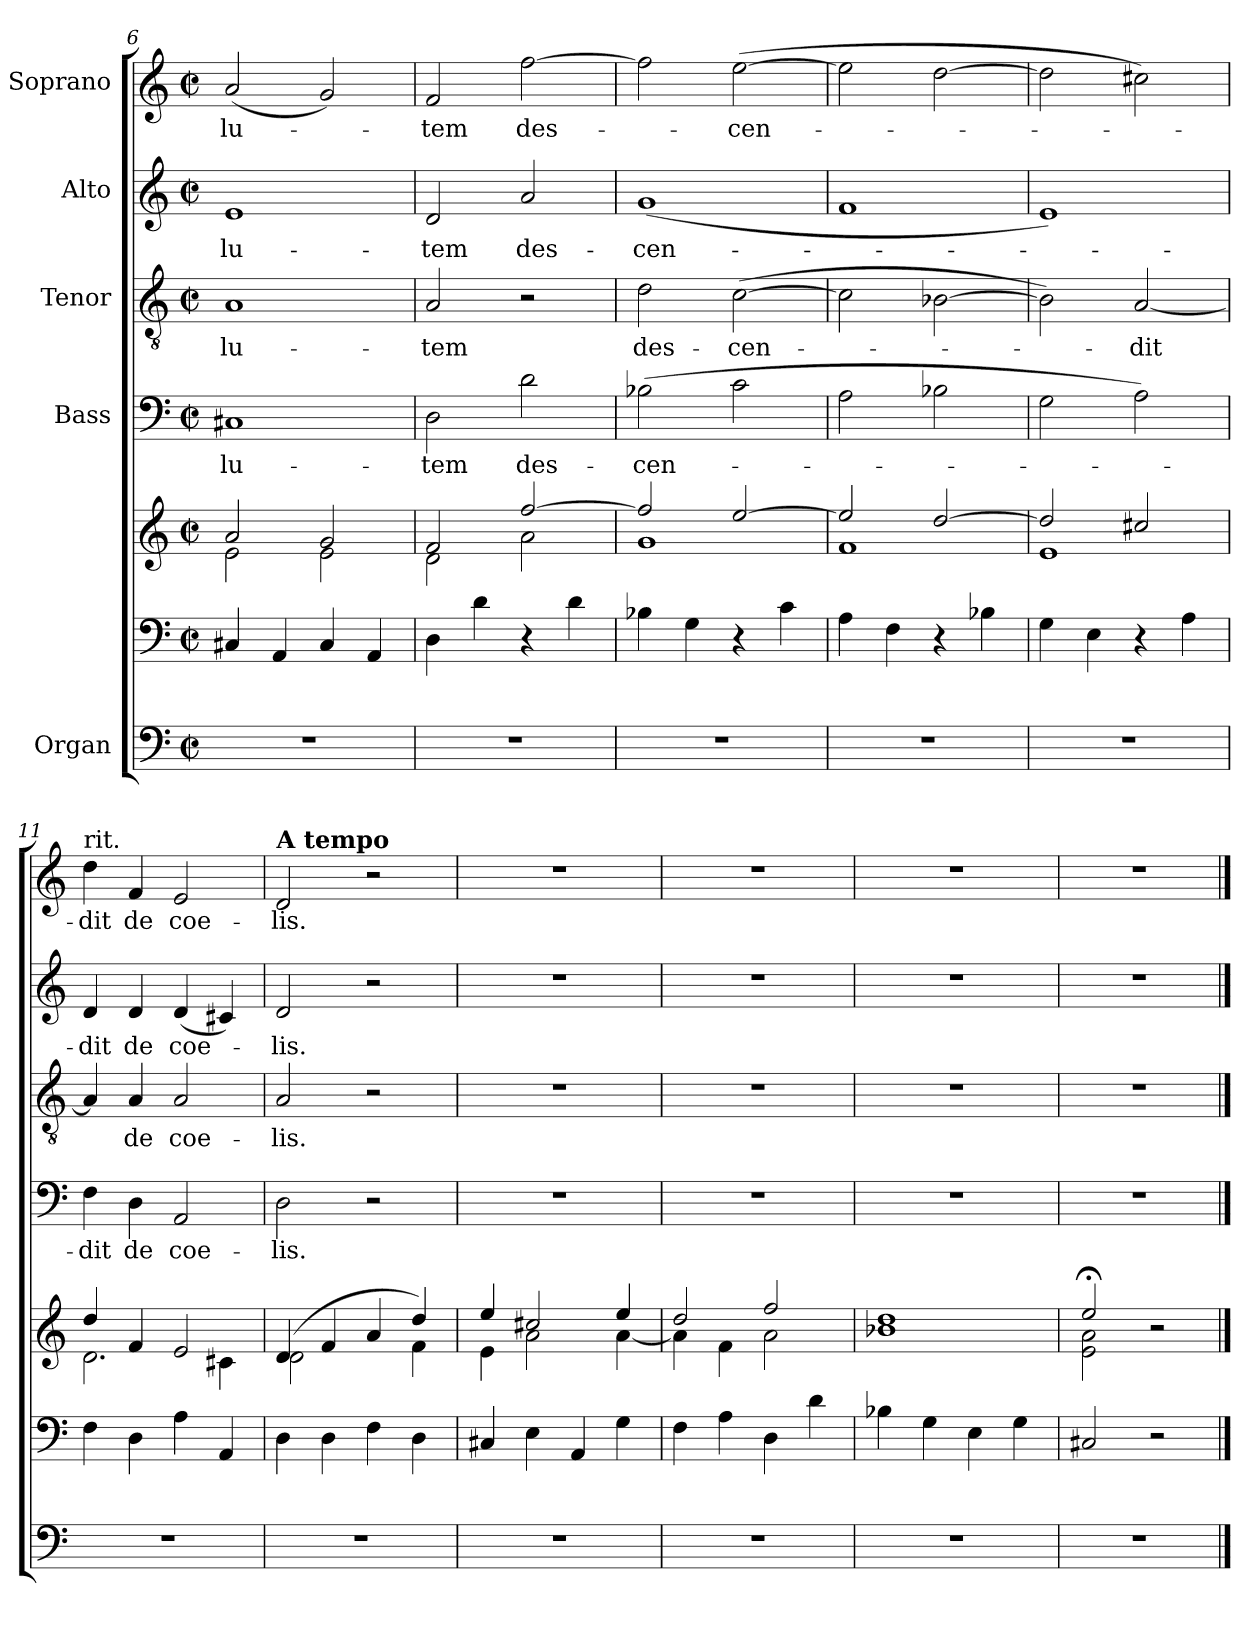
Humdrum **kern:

**kern	**kern	**kern	**kern	**text	**kern	**text	**kern	**text	**kern	**text
*part5	*part5	*part5	*part4	*part4	*part3	*part3	*part2	*part2	*part1	*part1
*staff7	*staff6	*staff5	*staff4	*staff4	*staff3	*staff3	*staff2	*staff2	*staff1	*staff1
*I"Organ	*	*	*I"Bass	*	*I"Tenor	*	*I"Alto	*	*I"Soprano	*
!!LO:PB:g=z
*clefF4	*clefF4	*clefG2	*clefF4	*	*clefGv2	*	*clefG2	*	*clefG2	*
*k[]	*k[]	*k[]	*k[]	*	*k[]	*	*k[]	*	*k[]	*
*M2/2	*M2/2	*M2/2	*M2/2	*	*M2/2	*	*M2/2	*	*M2/2	*
*met(c|)	*met(c|)	*met(c|)	*met(c|)	*	*met(c|)	*	*met(c|)	*	*met(c|)	*
=6	=6	=6	=6	=6	=6	=6	=6	=6	=6	=6
*	*	*^	*	*	*	*	*	*	*	*
!	!	!	!	!	!LO:LY:b	!	!LO:LY:b	!	!LO:LY:b	!	!LO:LY:b
1r	4C#X/	2a/	2e\	1C#X	-lu-	1A	-lu-	1e	-lu-	(2a/	-lu-
.	4AA/	.	.	.	.	.	.	.	.	.	.
.	4C#/	2g/	2e\	.	.	.	.	.	.	2g/)	.
.	4AA/	.	.	.	.	.	.	.	.	.	.
=7	=7	=7	=7	=7	=7	=7	=7	=7	=7	=7	=7
!	!	!	!	!	!LO:LY:b	!	!LO:LY:b	!	!LO:LY:b	!	!LO:LY:b
1r	4D\	2f/	2d\	2D\	-tem	2A/	-tem	2d/	-tem	2f/	-tem
.	4d\	.	.	.	.	.	.	.	.	.	.
!	!	!	!	!	!LO:LY:b	!	!	!	!LO:LY:b	!	!LO:LY:b
.	4r	[2ff/	2a\	2d\	des-	2r	.	2a/	des-	[2ff\	des-
.	4d\	.	.	.	.	.	.	.	.	.	.
=8	=8	=8	=8	=8	=8	=8	=8	=8	=8	=8	=8
!	!	!	!	!	!LO:LY:b	!	!LO:LY:b	!	!LO:LY:b	!	!
1r	4B-X\	2ff/]	1g	(2B-X\	-cen-	2d\	des-	(1g	-cen-	2ff\]	.
.	4G\	.	.	.	.	.	.	.	.	.	.
!	!	!	!	!	!	!	!LO:LY:b	!	!	!	!LO:LY:b
.	4r	[2ee/	.	2c\	.	([2c\	-cen-	.	.	([2ee\	-cen-
.	4c\	.	.	.	.	.	.	.	.	.	.
=9	=9	=9	=9	=9	=9	=9	=9	=9	=9	=9	=9
1r	4A\	2ee/]	1f	2A\	.	2c\]	.	1f	.	2ee\]	.
.	4F\	.	.	.	.	.	.	.	.	.	.
.	4r	[2dd/	.	2B-X\	.	[2B-X\	.	.	.	[2dd\	.
.	4B-X\	.	.	.	.	.	.	.	.	.	.
=10	=10	=10	=10	=10	=10	=10	=10	=10	=10	=10	=10
1r	4G\	2dd/]	1e	2G\	.	2B-\])	.	1e)	.	2dd\]	.
.	4E\	.	.	.	.	.	.	.	.	.	.
!	!	!	!	!	!	!	!LO:LY:b	!	!	!	!
.	4r	2cc#X/	.	2A\)	.	[2A/	-dit	.	.	2cc#X\)	.
.	4A\	.	.	.	.	.	.	.	.	.	.
=11	=11	=11	=11	=11	=11	=11	=11	=11	=11	=11	=11
!	!	!	!	!	!	!	!	!	!	!LO:TX:a:t=rit.	!
!	!	!	!	!	!LO:LY:b	!	!	!	!LO:LY:b	!	!LO:LY:b
1r	4F\	4dd/	2.d\	4F\	-dit	4A/]	.	4d/	-dit	4dd\	-dit
!	!	!	!	!	!LO:LY:b	!	!LO:LY:b	!	!LO:LY:b	!	!LO:LY:b
.	4D\	4f/	.	4D\	de	4A/	de	4d/	de	4f/	de
!	!	!	!	!	!LO:LY:b	!	!LO:LY:b	!	!LO:LY:b	!	!LO:LY:b
.	4A\	2e/	.	2AA/	coe-	2A/	coe-	(4d/	coe-	2e/	coe-
.	4AA/	.	4c#X\	.	.	.	.	4c#X/)	.	.	.
=12	=12	=12	=12	=12	=12	=12	=12	=12	=12	=12	=12
!	!	!	!	!	!	!	!	!	!	!LO:TX:a:B:t=A tempo	!
!	!	!	!	!	!LO:LY:b	!	!LO:LY:b	!	!LO:LY:b	!	!LO:LY:b
1r	4D\	(4d/	2d\	2D\	-lis.	2A/	-lis.	2d/	-lis.	2d/	-lis.
.	4D\	4f/	.	.	.	.	.	.	.	.	.
.	4F\	4a/	4ryy	2r	.	2r	.	2r	.	2r	.
.	4D\	4dd/)	4f\	.	.	.	.	.	.	.	.
=13	=13	=13	=13	=13	=13	=13	=13	=13	=13	=13	=13
1r	4C#X/	4ee/	4e\	1r	.	1r	.	1r	.	1r	.
.	4E\	2cc#X/	2a\	.	.	.	.	.	.	.	.
.	4AA/	.	.	.	.	.	.	.	.	.	.
.	4G\	4ee/	[4a\	.	.	.	.	.	.	.	.
=14	=14	=14	=14	=14	=14	=14	=14	=14	=14	=14	=14
1r	4F\	2dd/	4a\]	1r	.	1r	.	1r	.	1r	.
.	4A\	.	4f\	.	.	.	.	.	.	.	.
.	4D\	2ff/	2a\	.	.	.	.	.	.	.	.
.	4d\	.	.	.	.	.	.	.	.	.	.
*	*	*v	*v	*	*	*	*	*	*	*	*
!!LO:LB:g=z
=15	=15	=15	=15	=15	=15	=15	=15	=15	=15	=15
1r	4B-X\	1b-X 1dd	1r	.	1r	.	1r	.	1r	.
.	4G\	.	.	.	.	.	.	.	.	.
.	4E\	.	.	.	.	.	.	.	.	.
.	4G\	.	.	.	.	.	.	.	.	.
=16	=16	=16	=16	=16	=16	=16	=16	=16	=16	=16
*	*	*^	*	*	*	*	*	*	*	*
1r	2C#X/	2ee;</	2e\ 2a\	1r	.	1r	.	1r	.	1r	.
.	2r	2r	2ryy	.	.	.	.	.	.	.	.
*	*	*v	*v	*	*	*	*	*	*	*	*
==	==	==	==	==	==	==	==	==	==	==
*-	*-	*-	*-	*-	*-	*-	*-	*-	*-	*-
